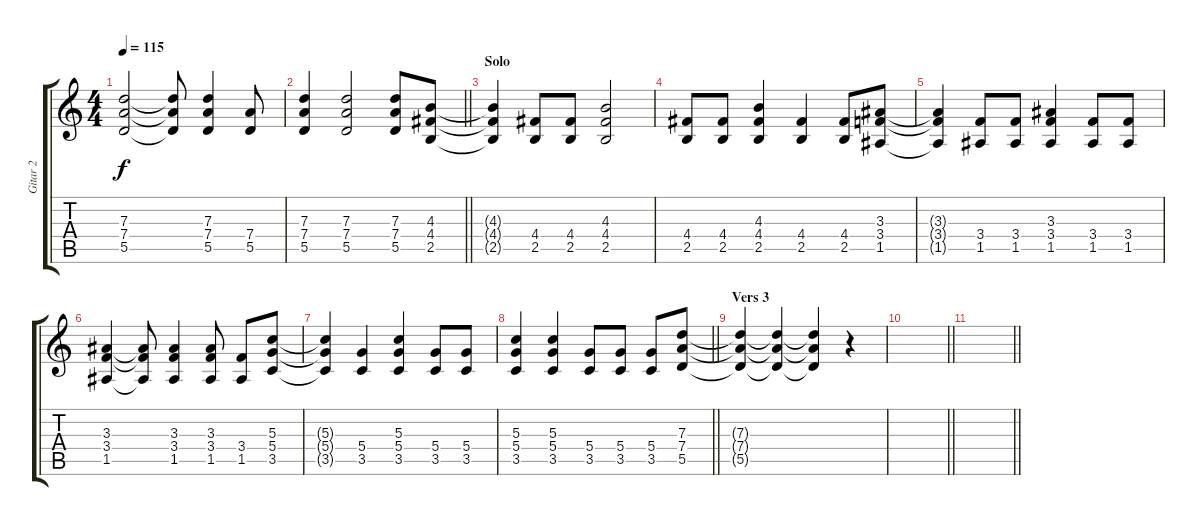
\track ("Gitar 2" "Gitar 2") {instrument overdrivenguitar}
\staff {score tabs}
\tuning (E4 B3 G3 D3 A2 E2) {hide}
\ts (4 4)
\tempo 115
\clef g2
\ks c
(7.3{t} 7.4{t} 5.5{t}).2{dy f} (7.3{t} 7.4{t} 5.5{t}).8 (7.3 7.4 5.5).4 (7.4 5.5).8 |
\barLineRight lightlight
(7.3 7.4 5.5).4 (7.3 7.4 5.5).2 (7.3 7.4 5.5).8 (4.3 4.4 2.5).8 |
\section ("" "Solo")
(4.3{t} 4.4{t} 2.5{t}).4 (4.4 2.5).8 (4.4 2.5).8 (4.3 4.4 2.5).2 |
(4.4 2.5).8 (4.4 2.5).8 (4.3 4.4 2.5).4 (4.4 2.5).4 (4.4 2.5).8 (3.3 3.4 1.5).8 |
(3.3{t} 3.4{t} 1.5{t}).4 (3.4 1.5).8 (3.4 1.5).8 (3.3 3.4 1.5).4 (3.4 1.5).8 (3.4 1.5).8 |
(3.3 3.4 1.5).4 (3.3{t} 3.4{t} 1.5{t}).8 (3.3 3.4 1.5).4 (3.3 3.4 1.5).8 (3.4 1.5).8 (5.3 5.4 3.5).8 |
(5.3{t} 5.4{t} 3.5{t}).4 (5.4 3.5).4 (5.3 5.4 3.5).4 (5.4 3.5).8 (5.4 3.5).8 |
\barLineRight lightlight
(5.3 5.4 3.5).4 (5.3 5.4 3.5).4 (5.4 3.5).8 (5.4 3.5).8 (5.4 3.5).8 (7.3 7.4 5.5).8 |
\section ("" "Vers 3")
(7.3{t} 7.4{t} 5.5{t}).4 (7.3{t} 7.4{t} 5.5{t}).4 (7.3{t} 7.4{t} 5.5{t}).4 r.4 |
\barLineRight lightlight
|
\barLineRight lightlight
